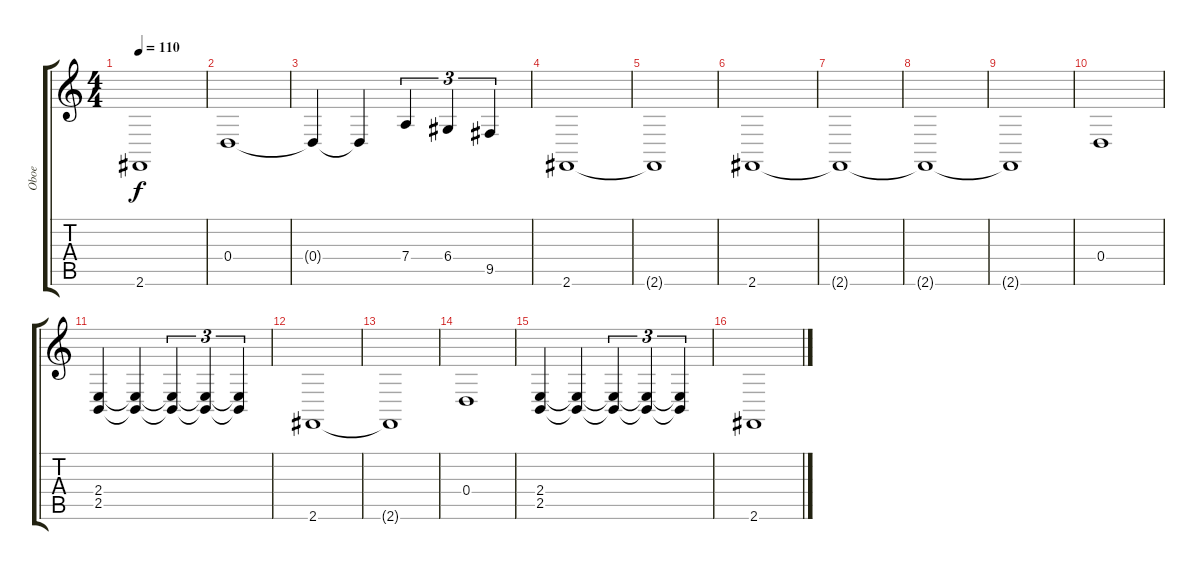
\track ("Oboe" "Oboe") {instrument oboe}
\staff {score tabs}
\tuning (E4 B3 G3 D3 A2 E2) {hide}
\ts (4 4)
\tempo 110
\clef g2
\ks c
2.6{t}.1{dy f} |
0.4.1 |
0.4{t}.4 0.4{t}.4 7.4.4{tu (3 2)} 6.4.4{tu (3 2)} 9.5.4{tu (3 2)} |
2.6.1 |
2.6{t}.1 |
2.6.1 |
2.6{t}.1 |
2.6{t}.1 |
2.6{t}.1 |
0.4.1 |
(2.4 2.5).4 (2.4{t} 2.5{t}).4 (2.4{t} 2.5{t}).4{tu (3 2)} (2.4{t} 2.5{t}).4{tu (3 2)} (2.4{t} 2.5{t}).4{tu (3 2)} |
2.6.1 |
2.6{t}.1 |
0.4.1 |
(2.4 2.5).4 (2.4{t} 2.5{t}).4 (2.4{t} 2.5{t}).4{tu (3 2)} (2.4{t} 2.5{t}).4{tu (3 2)} (2.4{t} 2.5{t}).4{tu (3 2)} |
2.6.1
